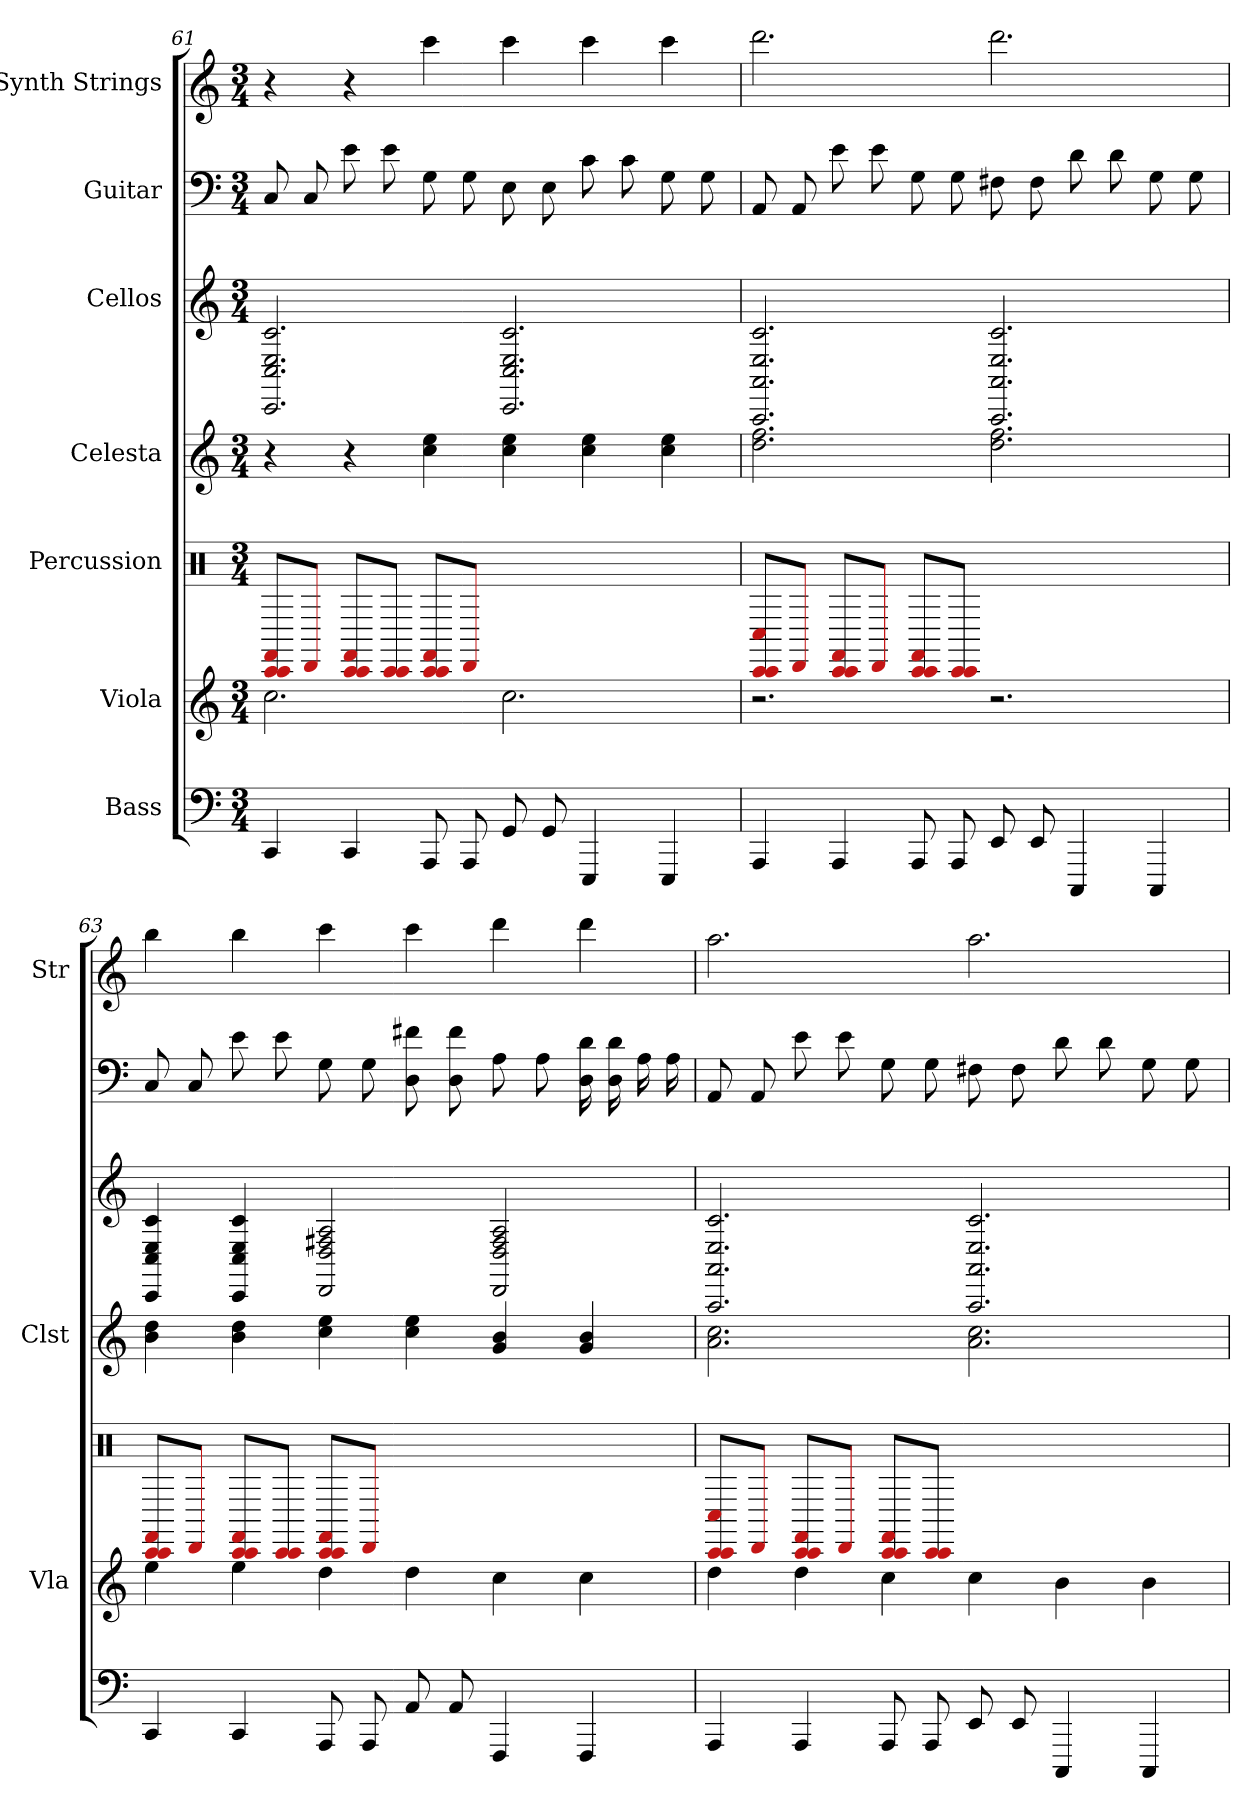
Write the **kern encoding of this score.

**kern	**kern	**kern	**kern	**kern	**kern	**kern
*part7	*part6	*part5	*part4	*part3	*part2	*part1
*staff7	*staff6	*staff5	*staff4	*staff3	*staff2	*staff1
*I"Bass	*I"Viola	*I"Percussion	*I"Celesta	*I"Cellos	*I"Guitar	*I"Synth Strings
*	*I'Vla	*	*I'Clst	*	*	*I'Str
*	*	*clefX	*	*	*	*
*k[]	*k[]	*k[]	*k[]	*k[]	*k[]	*k[]
*M3/4	*M3/4	*M3/4	*M3/4	*M3/4	*M3/4	*M3/4
=61	=61	=61	=61	=61	=61	=61
4CC	2.cc	8FF#/ 8CC/ 8CC/L	4r	2.c 2.E 2.C 2.CC	8C	4r
.	.	8DD/J	.	.	8C	.
4CC	.	8FF#/ 8CC/ 8CC/L	4r	.	8e	4r
.	.	8CC/ 8CC/J	.	.	8e	.
8AAA	.	8FF#/ 8CC/ 8CC/L	4cc 4ee	.	8G	4ccc
8AAA	.	8DD/J	.	.	8G	.
8GG	2.cc	2.ryy	4cc 4ee	2.c 2.E 2.C 2.CC	8E	4ccc
8GG	.	.	.	.	8E	.
4EEE	.	.	4cc 4ee	.	8c	4ccc
.	.	.	.	.	8c	.
4EEE	.	.	4cc 4ee	.	8G	4ccc
.	.	.	.	.	8G	.
=62	=62	=62	=62	=62	=62	=62
4AAA	2.r	8C#/ 8CC/ 8CC/L	2.dd 2.ff	2.c 2.E 2.AA 2.AAA	8AA	2.ddd
.	.	8DD/J	.	.	8AA	.
4AAA	.	8FF#/ 8CC/ 8CC/L	.	.	8e	.
.	.	8DD/J	.	.	8e	.
8AAA	.	8FF#/ 8CC/ 8CC/L	.	.	8G	.
8AAA	.	8CC/ 8CC/J	.	.	8G	.
8EE	2.r	2.ryy	2.dd 2.ff	2.c 2.E 2.AA 2.AAA	8F#	2.ddd
8EE	.	.	.	.	8F#	.
4CCC	.	.	.	.	8d	.
.	.	.	.	.	8d	.
4CCC	.	.	.	.	8G	.
.	.	.	.	.	8G	.
=63	=63	=63	=63	=63	=63	=63
4CC	4ee	8FF#/ 8CC/ 8CC/L	4b 4dd	4c 4E 4C 4CC	8C	4bb
.	.	8DD/J	.	.	8C	.
4CC	4ee	8FF#/ 8CC/ 8CC/L	4b 4dd	4c 4E 4C 4CC	8e	4bb
.	.	8CC/ 8CC/J	.	.	8e	.
8AAA	4dd	8FF#/ 8CC/ 8CC/L	4cc 4ee	2A 2F# 2D 2DD	8G	4ccc
8AAA	.	8DD/J	.	.	8G	.
8AA	4dd	2.ryy	4cc 4ee	.	8f# 8D	4ccc
8AA	.	.	.	.	8f# 8D	.
4FFF	4cc	.	4g 4b	2A 2F# 2D 2DD	8A	4ddd
.	.	.	.	.	8A	.
4FFF	4cc	.	4g 4b	.	16d 16D	4ddd
.	.	.	.	.	16d 16D	.
.	.	.	.	.	16A	.
.	.	.	.	.	16A	.
=64	=64	=64	=64	=64	=64	=64
4AAA	4dd	8C#/ 8CC/ 8CC/L	2.a 2.cc	2.c 2.E 2.AA 2.AAA	8AA	2.aa
.	.	8DD/J	.	.	8AA	.
4AAA	4dd	8FF#/ 8CC/ 8CC/L	.	.	8e	.
.	.	8DD/J	.	.	8e	.
8AAA	4cc	8FF#/ 8CC/ 8CC/L	.	.	8G	.
8AAA	.	8CC/ 8CC/J	.	.	8G	.
8EE	4cc	2.ryy	2.a 2.cc	2.c 2.E 2.AA 2.AAA	8F#	2.aa
8EE	.	.	.	.	8F#	.
4CCC	4b	.	.	.	8d	.
.	.	.	.	.	8d	.
4CCC	4b	.	.	.	8G	.
.	.	.	.	.	8G	.
=	=	=	=	=	=	=
*-	*-	*-	*-	*-	*-	*-
